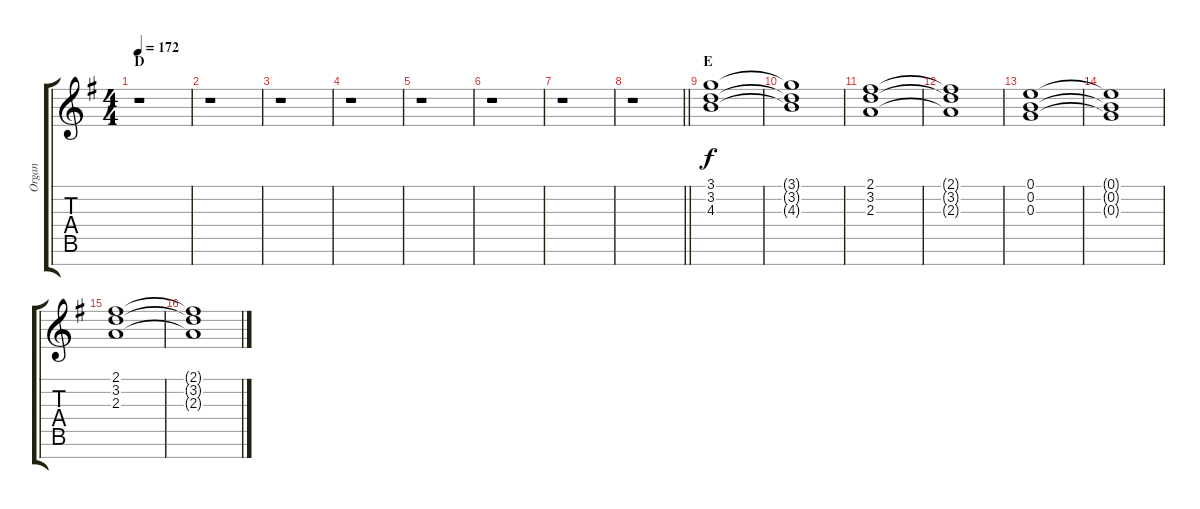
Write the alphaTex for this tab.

\track ("Organ" "Organ") {instrument rockorgan}
\staff {score tabs}
\tuning (E5 B4 G4 D4 A3 E3 B2) {hide}
\ts (4 4)
\section ("" "D")
\tempo 172
\clef g2
\ks g
r.1{dy f} |
r.1 |
r.1 |
r.1 |
r.1 |
r.1 |
r.1 |
\barLineRight lightlight
r.1 |
\section ("" "E")
(3.1 3.2 4.3).1 |
(3.1{t} 3.2{t} 4.3{t}).1 |
(2.1 3.2 2.3).1 |
(2.1{t} 3.2{t} 2.3{t}).1 |
(0.1 0.2 0.3).1 |
(0.1{t} 0.2{t} 0.3{t}).1 |
(2.1 3.2 2.3).1 |
(2.1{t} 3.2{t} 2.3{t}).1
